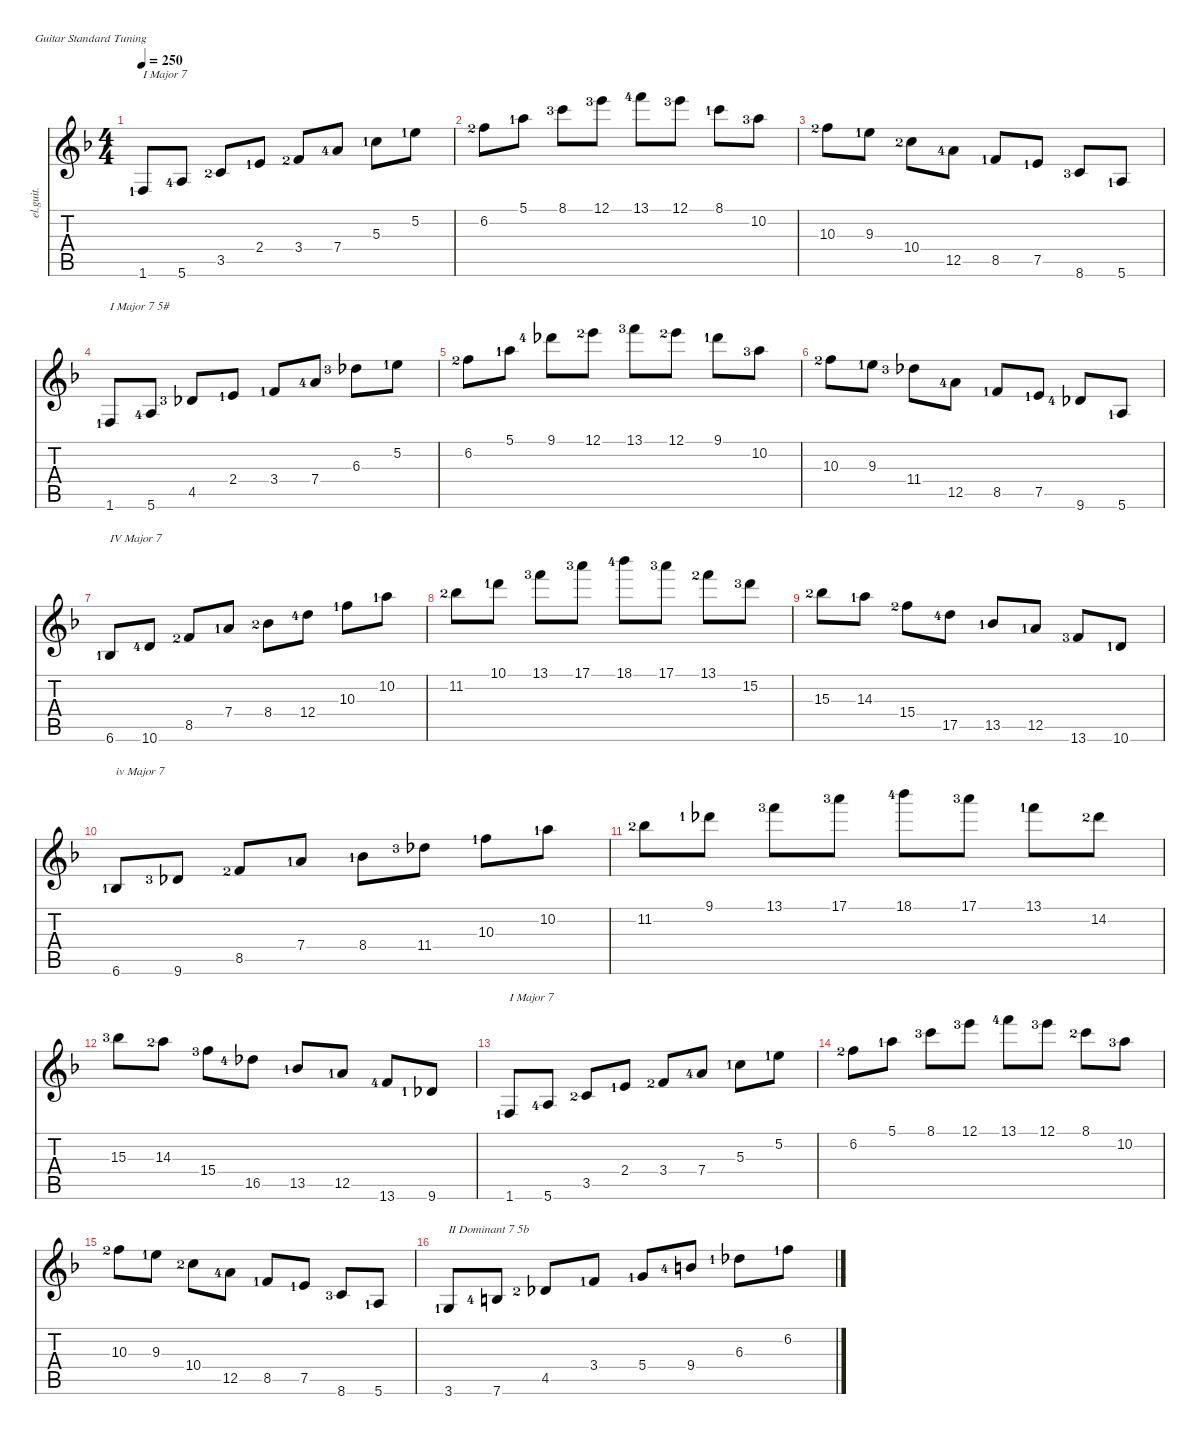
\defaultSystemsLayout 4
\hideDynamics
\bracketExtendMode nobrackets
\track ("Electric Guitar (Clean)" "el.guit.") {instrument electricguitarclean}
\staff {score tabs}
\tuning (E4 B3 G3 D3 A2 E2)
\ts (4 4)
\tempo 250
\clef g2
\ks f
1.6{lf 2 acc forcenatural}.8{txt "I Major 7" dy mf instrument electricguitarclean beam Up} 5.6{lf 5 acc forcenatural}.8{beam Up} 3.5{lf 3 acc forcenatural}.8{beam Up} 2.4{lf 2 acc forcenatural}.8{beam Up} 3.4{lf 3 acc forcenatural}.8{beam Up} 7.4{lf 5 acc forcenatural}.8{beam Up} 5.3{lf 2 acc forcenatural}.8{beam Down} 5.2{lf 2 acc forcenatural}.8{beam Down} |
6.2{lf 3 acc forcenatural}.8{beam Down} 5.1{lf 2 acc forcenatural}.8{beam Down} 8.1{lf 4 acc forcenatural}.8{beam Down} 12.1{lf 4 acc forcenatural}.8{beam Down} 13.1{lf 5 acc forcenatural}.8{beam Down} 12.1{lf 4 acc forcenatural}.8{beam Down} 8.1{lf 2 acc forcenatural}.8{beam Down} 10.2{lf 4 acc forcenatural}.8{beam Down} |
10.3{lf 3 acc forcenatural}.8{beam Down} 9.3{lf 2 acc forcenatural}.8{beam Down} 10.4{lf 3 acc forcenatural}.8{beam Down} 12.5{lf 5 acc forcenatural}.8{beam Down} 8.5{lf 2 acc forcenatural}.8{beam Up} 7.5{lf 2 acc forcenatural}.8{beam Up} 8.6{lf 4 acc forcenatural}.8{beam Up} 5.6{lf 2 acc forcenatural}.8{beam Up} |
1.6{lf 2 acc forcenatural}.8{txt "I Major 7 5#" beam Up} 5.6{lf 5 acc forcenatural}.8{beam Up} 4.5{lf 4 acc b}.8{beam Up} 2.4{lf 2 acc forcenatural}.8{beam Up} 3.4{lf 2 acc forcenatural}.8{beam Up} 7.4{lf 5 acc forcenatural}.8{beam Up} 6.3{lf 4 acc b}.8{beam Down} 5.2{lf 2 acc forcenatural}.8{beam Down} |
6.2{lf 3 acc forcenatural}.8{beam Down} 5.1{lf 2 acc forcenatural}.8{beam Down} 9.1{lf 5 acc b}.8{beam Down} 12.1{lf 3 acc forcenatural}.8{beam Down} 13.1{lf 4 acc forcenatural}.8{beam Down} 12.1{lf 3 acc forcenatural}.8{beam Down} 9.1{lf 2 acc b}.8{beam Down} 10.2{lf 4 acc forcenatural}.8{beam Down} |
10.3{lf 3 acc forcenatural}.8{beam Down} 9.3{lf 2 acc forcenatural}.8{beam Down} 11.4{lf 4 acc b}.8{beam Down} 12.5{lf 5 acc forcenatural}.8{beam Down} 8.5{lf 2 acc forcenatural}.8{beam Up} 7.5{lf 2 acc forcenatural}.8{beam Up} 9.6{lf 5 acc b}.8{beam Up} 5.6{lf 2 acc forcenatural}.8{beam Up} |
6.6{lf 2 acc b}.8{txt "IV Major 7" beam Up} 10.6{lf 5 acc forcenatural}.8{beam Up} 8.5{lf 3 acc forcenatural}.8{beam Up} 7.4{lf 2 acc forcenatural}.8{beam Up} 8.4{lf 3 acc b}.8{beam Down} 12.4{lf 5 acc forcenatural}.8{beam Down} 10.3{lf 2 acc forcenatural}.8{beam Down} 10.2{lf 2 acc forcenatural}.8{beam Down} |
11.2{lf 3 acc b}.8{beam Down} 10.1{lf 2 acc forcenatural}.8{beam Down} 13.1{lf 4 acc forcenatural}.8{beam Down} 17.1{lf 4 acc forcenatural}.8{beam Down} 18.1{lf 5 acc b}.8{beam Down} 17.1{lf 4 acc forcenatural}.8{beam Down} 13.1{lf 3 acc forcenatural}.8{beam Down} 15.2{lf 4 acc forcenatural}.8{beam Down} |
15.3{lf 3 acc b}.8{beam Down} 14.3{lf 2 acc forcenatural}.8{beam Down} 15.4{lf 3 acc forcenatural}.8{beam Down} 17.5{lf 5 acc forcenatural}.8{beam Down} 13.5{lf 2 acc b}.8{beam Up} 12.5{lf 2 acc forcenatural}.8{beam Up} 13.6{lf 4 acc forcenatural}.8{beam Up} 10.6{lf 2 acc forcenatural}.8{beam Up} |
6.6{lf 2 acc b}.8{txt "iv Major 7" beam Up} 9.6{lf 4 acc b}.8{beam Up} 8.5{lf 3 acc forcenatural}.8{beam Up} 7.4{lf 2 acc forcenatural}.8{beam Up} 8.4{lf 2 acc b}.8{beam Down} 11.4{lf 4 acc b}.8{beam Down} 10.3{lf 2 acc forcenatural}.8{beam Down} 10.2{lf 2 acc forcenatural}.8{beam Down} |
11.2{lf 3 acc b}.8{beam Down} 9.1{lf 2 acc b}.8{beam Down} 13.1{lf 4 acc forcenatural}.8{beam Down} 17.1{lf 4 acc forcenatural}.8{beam Down} 18.1{lf 5 acc b}.8{beam Down} 17.1{lf 4 acc forcenatural}.8{beam Down} 13.1{lf 2 acc forcenatural}.8{beam Down} 14.2{lf 3 acc b}.8{beam Down} |
15.3{lf 4 acc b}.8{beam Down} 14.3{lf 3 acc forcenatural}.8{beam Down} 15.4{lf 4 acc forcenatural}.8{beam Down} 16.5{lf 5 acc b}.8{beam Down} 13.5{lf 2 acc b}.8{beam Up} 12.5{lf 2 acc forcenatural}.8{beam Up} 13.6{lf 5 acc forcenatural}.8{beam Up} 9.6{lf 2 acc b}.8{beam Up} |
1.6{lf 2 acc forcenatural}.8{txt "I Major 7" beam Up} 5.6{lf 5 acc forcenatural}.8{beam Up} 3.5{lf 3 acc forcenatural}.8{beam Up} 2.4{lf 2 acc forcenatural}.8{beam Up} 3.4{lf 3 acc forcenatural}.8{beam Up} 7.4{lf 5 acc forcenatural}.8{beam Up} 5.3{lf 2 acc forcenatural}.8{beam Down} 5.2{lf 2 acc forcenatural}.8{beam Down} |
6.2{lf 3 acc forcenatural}.8{beam Down} 5.1{lf 2 acc forcenatural}.8{beam Down} 8.1{lf 4 acc forcenatural}.8{beam Down} 12.1{lf 4 acc forcenatural}.8{beam Down} 13.1{lf 5 acc forcenatural}.8{beam Down} 12.1{lf 4 acc forcenatural}.8{beam Down} 8.1{lf 3 acc forcenatural}.8{beam Down} 10.2{lf 4 acc forcenatural}.8{beam Down} |
10.3{lf 3 acc forcenatural}.8{beam Down} 9.3{lf 2 acc forcenatural}.8{beam Down} 10.4{lf 3 acc forcenatural}.8{beam Down} 12.5{lf 5 acc forcenatural}.8{beam Down} 8.5{lf 2 acc forcenatural}.8{beam Up} 7.5{lf 2 acc forcenatural}.8{beam Up} 8.6{lf 4 acc forcenatural}.8{beam Up} 5.6{lf 2 acc forcenatural}.8{beam Up} |
3.6{lf 2 acc forcenatural}.8{txt "II Dominant 7 5b" beam Up} 7.6{lf 5 acc forcenatural}.8{beam Up} 4.5{lf 3 acc b}.8{beam Up} 3.4{lf 2 acc forcenatural}.8{beam Up} 5.4{lf 2 acc forcenatural}.8{beam Up} 9.4{lf 5 acc forcenatural}.8{beam Up} 6.3{lf 2 acc b}.8{beam Down} 6.2{lf 2 acc forcenatural}.8{beam Down}
